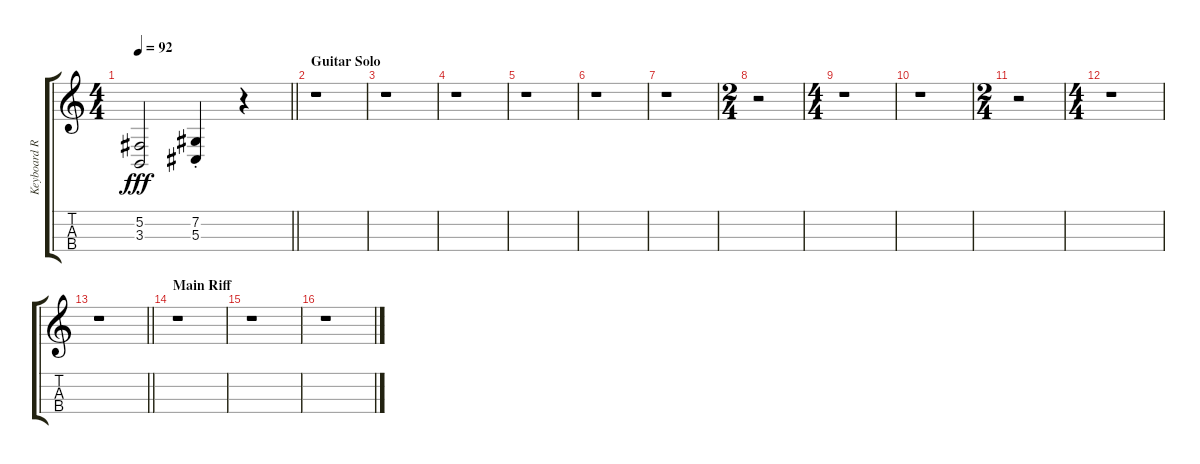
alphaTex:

\track ("Keyboard Rythm II" "Keyboard R") {instrument stringensemble2}
\staff {score tabs}
\tuning (Gb3 Db3 Ab2 B1) {hide}
\ts (4 4)
\tempo 92
\clef g2
\barLineRight lightlight
\ks c
(5.2 3.3).2{dy fff} (7.2{st} 5.3{st}).4 r.4 |
\section ("" "Guitar Solo")
r.1 |
r.1 |
r.1 |
r.1 |
r.1 |
r.1 |
\ts (2 4)
r.2 |
\ts (4 4)
r.1 |
r.1 |
\ts (2 4)
r.2 |
\ts (4 4)
r.1 |
\barLineRight lightlight
r.1 |
\section ("" "Main Riff")
r.1 |
r.1 |
r.1
